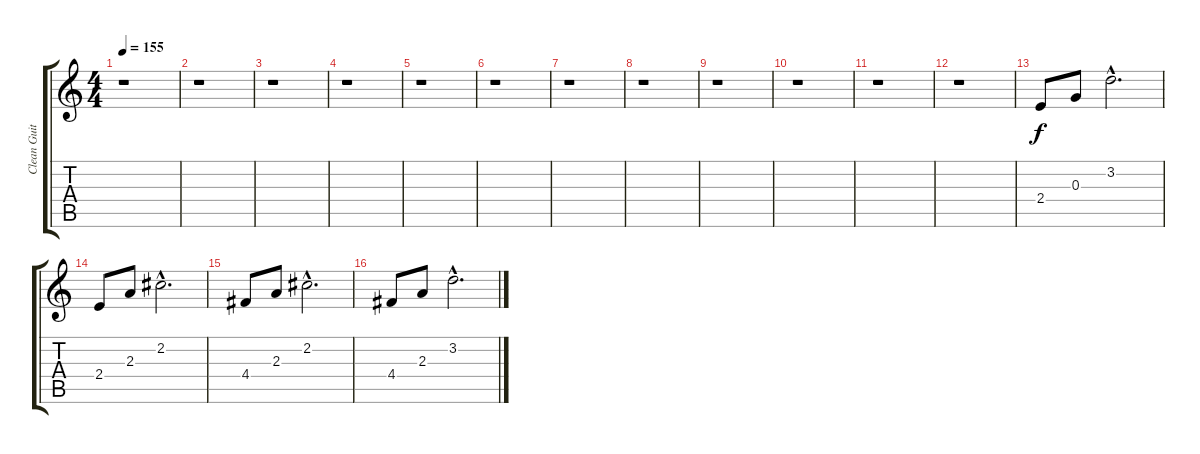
\track ("Clean Guitar" "Clean Guit") {instrument electricguitarclean}
\staff {score tabs}
\tuning (E4 B3 G3 D3 A2 E2) {hide}
\ts (4 4)
\tempo 155
\clef g2
\ks c
r.1{dy f} |
r.1 |
r.1 |
r.1 |
r.1 |
r.1 |
r.1 |
r.1 |
r.1 |
r.1 |
r.1 |
r.1 |
2.4.8 0.3.8 3.2{hac}.2{d} |
2.4.8 2.3.8 2.2{hac}.2{d} |
4.4.8 2.3.8 2.2{hac}.2{d} |
4.4.8 2.3.8 3.2{hac}.2{d}
